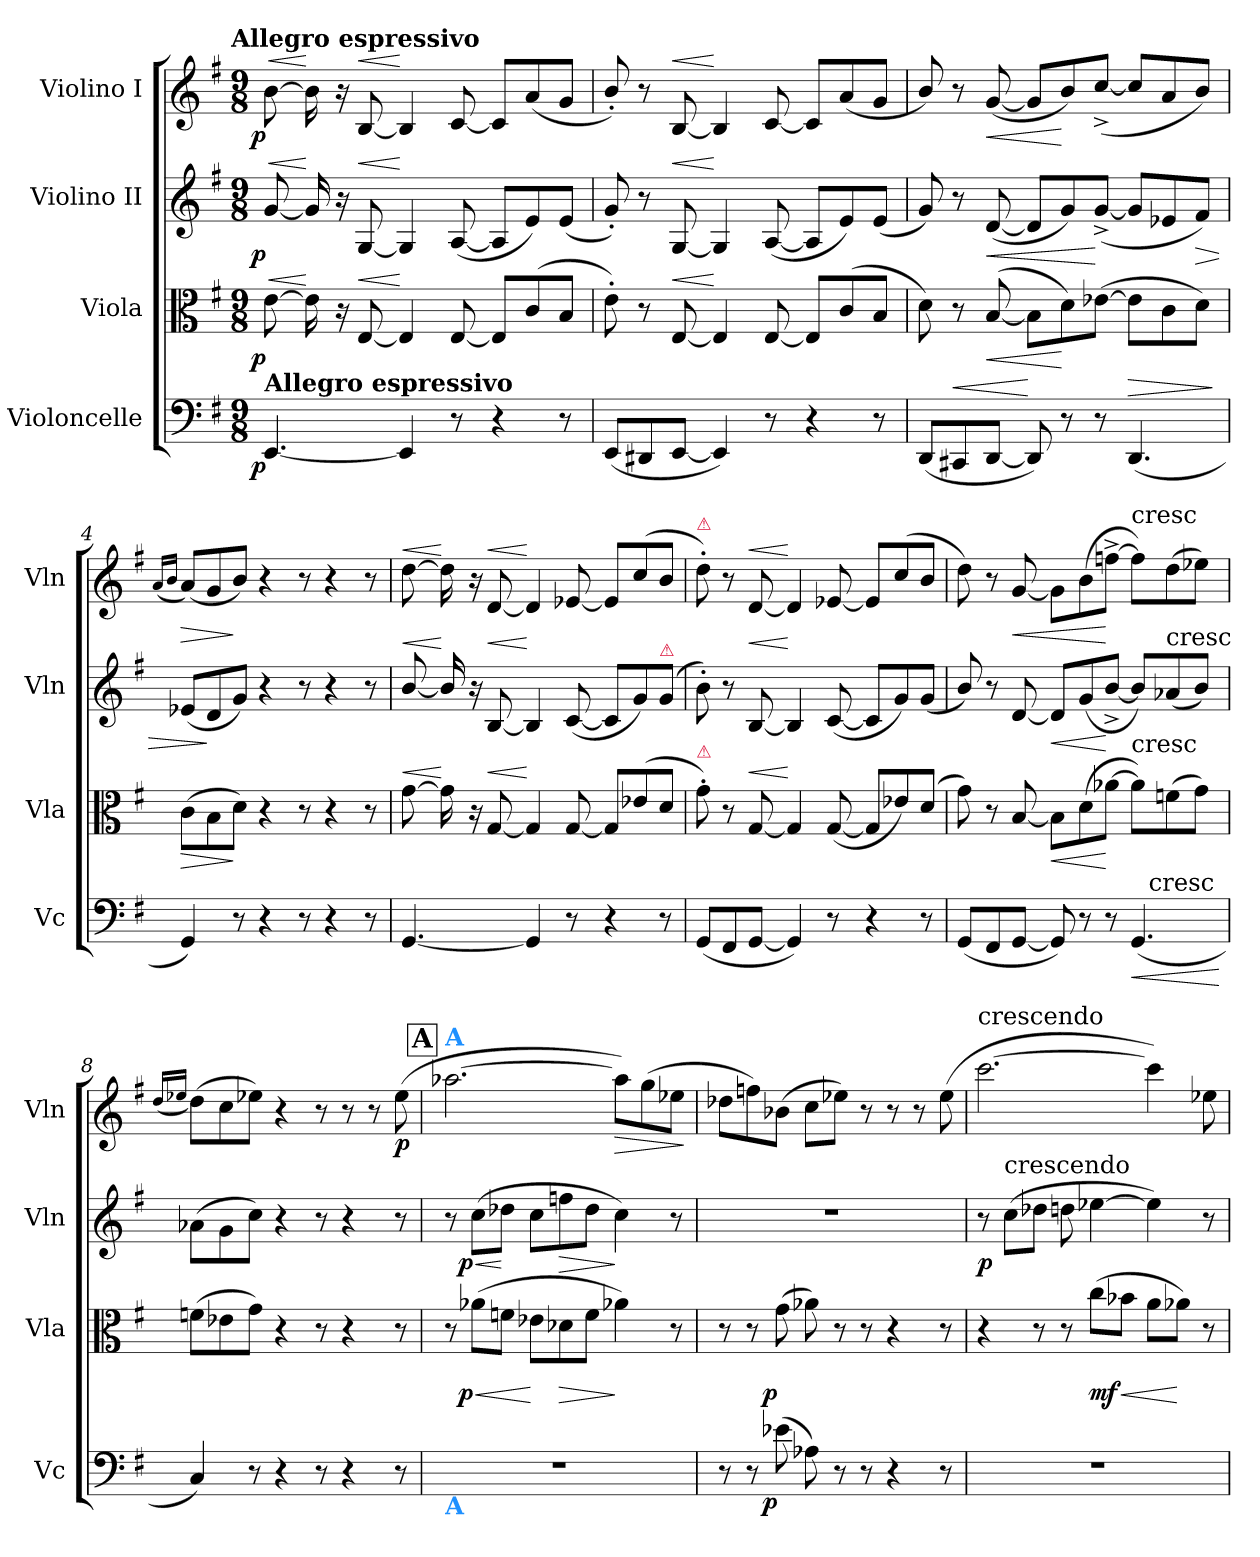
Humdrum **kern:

**kern	**dynam	**kern	**dynam	**kern	**dynam	**kern	**dynam
*part4	*part4	*part3	*part3	*part2	*part2	*part1	*part1
*staff4	*staff4	*staff3	*staff3	*staff2	*staff2	*staff1	*staff1
*I"Violoncelle	*	*I"Viola	*	*I"Violino II	*	*I"Violino I	*
*I'Vc	*	*I'Vla	*	*I'Vln	*	*I'Vln	*
*clefF4	*	*clefC3	*	*clefG2	*	*clefG2	*
*k[f#]	*	*k[f#]	*	*k[f#]	*	*k[f#]	*
*e:	*	*e:	*	*e:	*	*e:	*
!!LO:TX:omd:t=Allegro espressivo
*M9/8	*	*M9/8	*	*M9/8	*	*M9/8	*
*MM132	*	*MM132	*	*MM132	*	*MM132	*
=1	=1	=1	=1	=1	=1	=1	=1
!LO:TX:a:B:t=Allegro espressivo	!	!	!	!	!	!	!
!	!LO:DY:rj	!	!LO:HP:a	!	!LO:HP:a	!	!LO:HP:a
!	!	!	!LO:DY:n=1:rj	!	!LO:DY:n=1:rj	!	!LO:DY:n=1:rj
[4.EE/	p	[8e\	< p	[8g/	< p	[8b\	< p
.	.	16e\]	[	16g/]	[	16b\]	[
.	.	16r	.	16r	.	16r	.
!	!	!	!LO:HP:a	!	!LO:HP:a	!	!LO:HP:a
.	.	[8E/	<	[8G/	<	[8B/	<
4EE/]	.	4E/]	[	4G/]	[	4B/]	[
8r	.	[8E/	.	([8A/	.	[8c/	.
4r	.	8E/L]	.	8A/L]	.	8c/L]	.
.	.	(<8c/	.	8e/)	.	(8a/	.
8r	.	8B/J	.	(8e/J	.	8g/J	.
=2	=2	=2	=2	=2	=2	=2	=2
(8EE/L	.	8e'\)	.	8g'/)	.	8b'/)	.
8DD#X/	.	8r	.	8r	.	8r	.
!	!	!	!LO:HP:a	!	!LO:HP:a	!	!LO:HP:a
[8EE/J	.	[8E/	<	[8G/	<	[8B/	<
4EE/])	.	4E/]	[	4G/]	[	4B/]	[
8r	.	[8E/	.	([8A/	.	[8c/	.
4r	.	8E/L]	.	8A/L]	.	8c/L]	.
.	.	(<8c/	.	8e/)	.	(8a/	.
8r	.	8B/J	.	(8e/J	.	8g/J	.
=3	=3	=3	=3	=3	=3	=3	=3
(8DD/L	.	8d\)	.	8g/)	.	8b/)	.
!	!LO:HP:a	!	!	!	!	!	!
8CC#X/	<	8r	.	8r	.	8r	.
!	!	!	!LO:HP:b	!	!LO:HP:b	!	!LO:HP:b
[8DD/J	.	([8B/	<	([8d/	<	([8g/	<
8DD/])	[	8B\L]	.	8d/L]	.	8g/L]	.
8r	.	8d\)	[	8g/)	.	8b/)	[
8r	.	([8e-X\J	.	([8g^>/J	[	([8cc^>/J	.
!	!LO:HP:a	!	!	!	!	!	!
(4.DD/	>	8e-\L]	.	8g/L]	.	8cc/L]	.
.	.	8c\	.	8e-X/	.	8a/	.
!	!	!	!	!	!LO:HP:b	!	!
.	.	8d\J)	.	8f#/J)	>	8b/J)	.
.	]	.	.	.	.	.	.
=4	=4	=4	=4	=4	=4	=4	=4
.	.	.	.	.	.	(16qqa/LL	.
.	.	.	.	.	.	16qqb/JJ	.
!	!	!	!LO:HP:b	!	!	!	!LO:HP:b
4GG/)	.	(8c\L	>	(8e-X/L	.	(8a/L)	>
.	.	8B\	.	8d/	]	8g/	.
8r	.	8d\J)	]	8g/J)	.	8b/J)	]
4r	.	4r	.	4r	.	4r	.
8r	.	8r	.	8r	.	8r	.
4r	.	4r	.	4r	.	4r	.
8r	.	8r	.	8r	.	8r	.
=5	=5	=5	=5	=5	=5	=5	=5
!	!	!	!LO:HP:a	!	!LO:HP:a	!	!LO:HP:a
[4.GG/	.	[8g\	<	[8b/	<	[8dd\	<
.	.	16g\]	[	16b/]	[	16dd\]	[
.	.	16r	.	16r	.	16r	.
!	!	!	!LO:HP:a	!	!LO:HP:a	!	!LO:HP:a
.	.	[8G/	<	[8B/	<	[8d/	<
4GG/]	.	4G/]	[	4B/]	[	4d/]	[
8r	.	[8G/	.	([8c/	.	[8e-X/	.
4r	.	8G/L]	.	8c/L]	.	8e-/L]	.
.	.	(<8e-X/	.	8g/)	.	(<8cc/	.
!	!	!	!	!LO:TX:a:color=crimson:t=⚠	!	!	!
8r	.	8d/J	.	(8g/J	.	8b/J	.
=6	=6	=6	=6	=6	=6	=6	=6
!	!	!	!	!	!	!LO:TX:a:color=crimson:t=⚠	!
!	!	!LO:TX:a:color=crimson:t=⚠	!	!	!	!	!
(8GG/L	.	8g'\)	.	8b'\)	.	8dd'\)	.
8FF#/	.	8r	.	8r	.	8r	.
!	!	!	!LO:HP:a	!	!LO:HP:a	!	!LO:HP:a
[8GG/J	.	[8G/	<	[8B/	<	[8d/	<
4GG/])	.	4G/]	[	4B/]	[	4d/]	[
8r	.	([8G/	.	([8c/	.	[8e-X/	.
4r	.	8G/L]	.	8c/L]	.	8e-/L]	.
.	.	8e-X/)	.	8g/)	.	(8cc/	.
8r	.	(8d/J	.	(8g/J	.	8b/J	.
=7	=7	=7	=7	=7	=7	=7	=7
*^	*	*	*	*	*	*	*
(8GG/L	2ryy	.	8g\)	.	8b/)	.	8dd\)	.
8FF#/	.	.	8r	.	8r	.	8r	.
!	!	!	!	!	!	!	!	!LO:HP:b
[8GG/J	.	.	[8B/	.	[8d/	.	[8g/	<
!	!	!	!	!LO:HP:b	!	!LO:HP:b	!	!
8GG/])	.	.	8B\L]	<	8d/L]	<	8g\L]	.
8r	4ryy	.	(8d\	.	(8g/	.	(8b\	.
8r	.	.	[8a-X\J	[	[8b^/J	[	[8ffn^\J	[
!	!	!	!	!	!	!	!LO:TX:t=cresc	!
!	!	!	!LO:TX:t=cresc	!	!	!	!	!
!	!	!LO:HP:b	!	!	!	!	!	!
(4.GG/	16ryy	<	8a-\L])	.	8b/L])	.	8ff\L])	.
!	!LO:TX:a:t=cresc	!	!	!	!	!	!	!
.	4ryy	.	.	.	.	.	.	.
!	!	!	!	!	!LO:TX:t=cresc	!	!	!
.	.	.	(8fn\	.	(8a-X/	.	(8dd\	.
.	.	.	8g\J)	.	8b/J)	.	8ee-X\J)	.
.	16ryy	.	.	.	.	.	.	.
.	.	[	.	.	.	.	.	.
*v	*v	*	*	*	*	*	*	*
=8	=8	=8	=8	=8	=8	=8	=8
.	.	.	.	.	.	(16qqdd/LL	.
.	.	.	.	.	.	16qqee-X/JJ	.
4C/)	.	(8fn\L	.	(8a-X\L	.	(8dd\L)	.
.	.	8e-X\	.	8g\	.	8cc\	.
8r	.	8g\J)	.	8cc\J)	.	8ee-X\J)	.
4r	.	4r	.	4r	.	4r	.
8r	.	8r	.	8r	.	8r	.
4r	.	4r	.	4r	.	8r	.
.	.	.	.	.	.	8r	.
8r	.	8r	.	8r	.	(8ee-\	p
!!LO:REH:place=s1:t=A
=9	=9	=9	=9	=9	=9	=9	=9
!	!	!	!	!	!	!LO:TX:a:B:color=dodgerblue:t=A	!
!LO:TX:b:B:color=dodgerblue:t=A	!	!	!	!	!	!	!
8%9r	.	8r	.	8r	.	[2.aa-X\	.
!	!	!	!LO:HP:b	!	!LO:HP:b	!	!
!	!	!	!LO:DY:n=1:rj	!	!LO:DY:n=1:rj	!	!
.	.	(8a-X\L	< p	(8cc\L	< p	.	.
.	.	8fn\J	.	8dd-X\J	[	.	.
.	.	8e-X\L	[	8cc\L	.	.	.
!	!	!	!LO:HP:b	!	!LO:HP:b	!	!
.	.	8d-X\	>	8ffn\	>	.	.
.	.	8f\J	.	8dd-\J	.	.	.
!	!	!	!	!	!	!	!LO:HP:b
.	.	4a-X\)	]	4cc\)	]	8aa-\L])	>
.	.	.	.	.	.	(8gg\	.
.	.	8r	.	8r	.	8ee-X\J	.
.	.	.	.	.	.	.	]
=10	=10	=10	=10	=10	=10	=10	=10
8r	.	8r	.	8%9r	.	8dd-X\L	.
8r	.	8r	.	.	.	8ffn\)	.
!	!LO:DY:rj	!	!LO:DY:rj	!	!	!	!
(8e-X\	p	(8g\	p	.	.	(8b-X\J	.
8A-X\)	.	8a-X\)	.	.	.	8cc\L	.
8r	.	8r	.	.	.	8ee-X\J)	.
8r	.	8r	.	.	.	8r	.
4r	.	4r	.	.	.	8r	.
.	.	.	.	.	.	8r	.
8r	.	8r	.	.	.	(8ee-\	.
=11	=11	=11	=11	=11	=11	=11	=11
!	!	!	!	!	!	!LO:TX:t=crescendo	!
8%9r	.	4r	.	8r	p	[2.ccc\	.
!	!	!	!	!LO:TX:t=crescendo	!	!	!
.	.	.	.	(8cc\L	.	.	.
.	.	8r	.	8dd-X\J	.	.	.
.	.	8r	.	8ddn\	.	.	.
.	.	(8cc\L	mf	[4ee-X\	.	.	.
!	!	!	!LO:HP:b	!	!	!	!
.	.	8b-X\J	<	.	.	.	.
.	.	8a\L	.	4ee-\])	.	4ccc\])	.
.	.	8a-X\J)	[	.	.	.	.
.	.	8r	.	8r	.	8ee-X\	.
=	=	=	=	=	=	=	=
*-	*-	*-	*-	*-	*-	*-	*-
